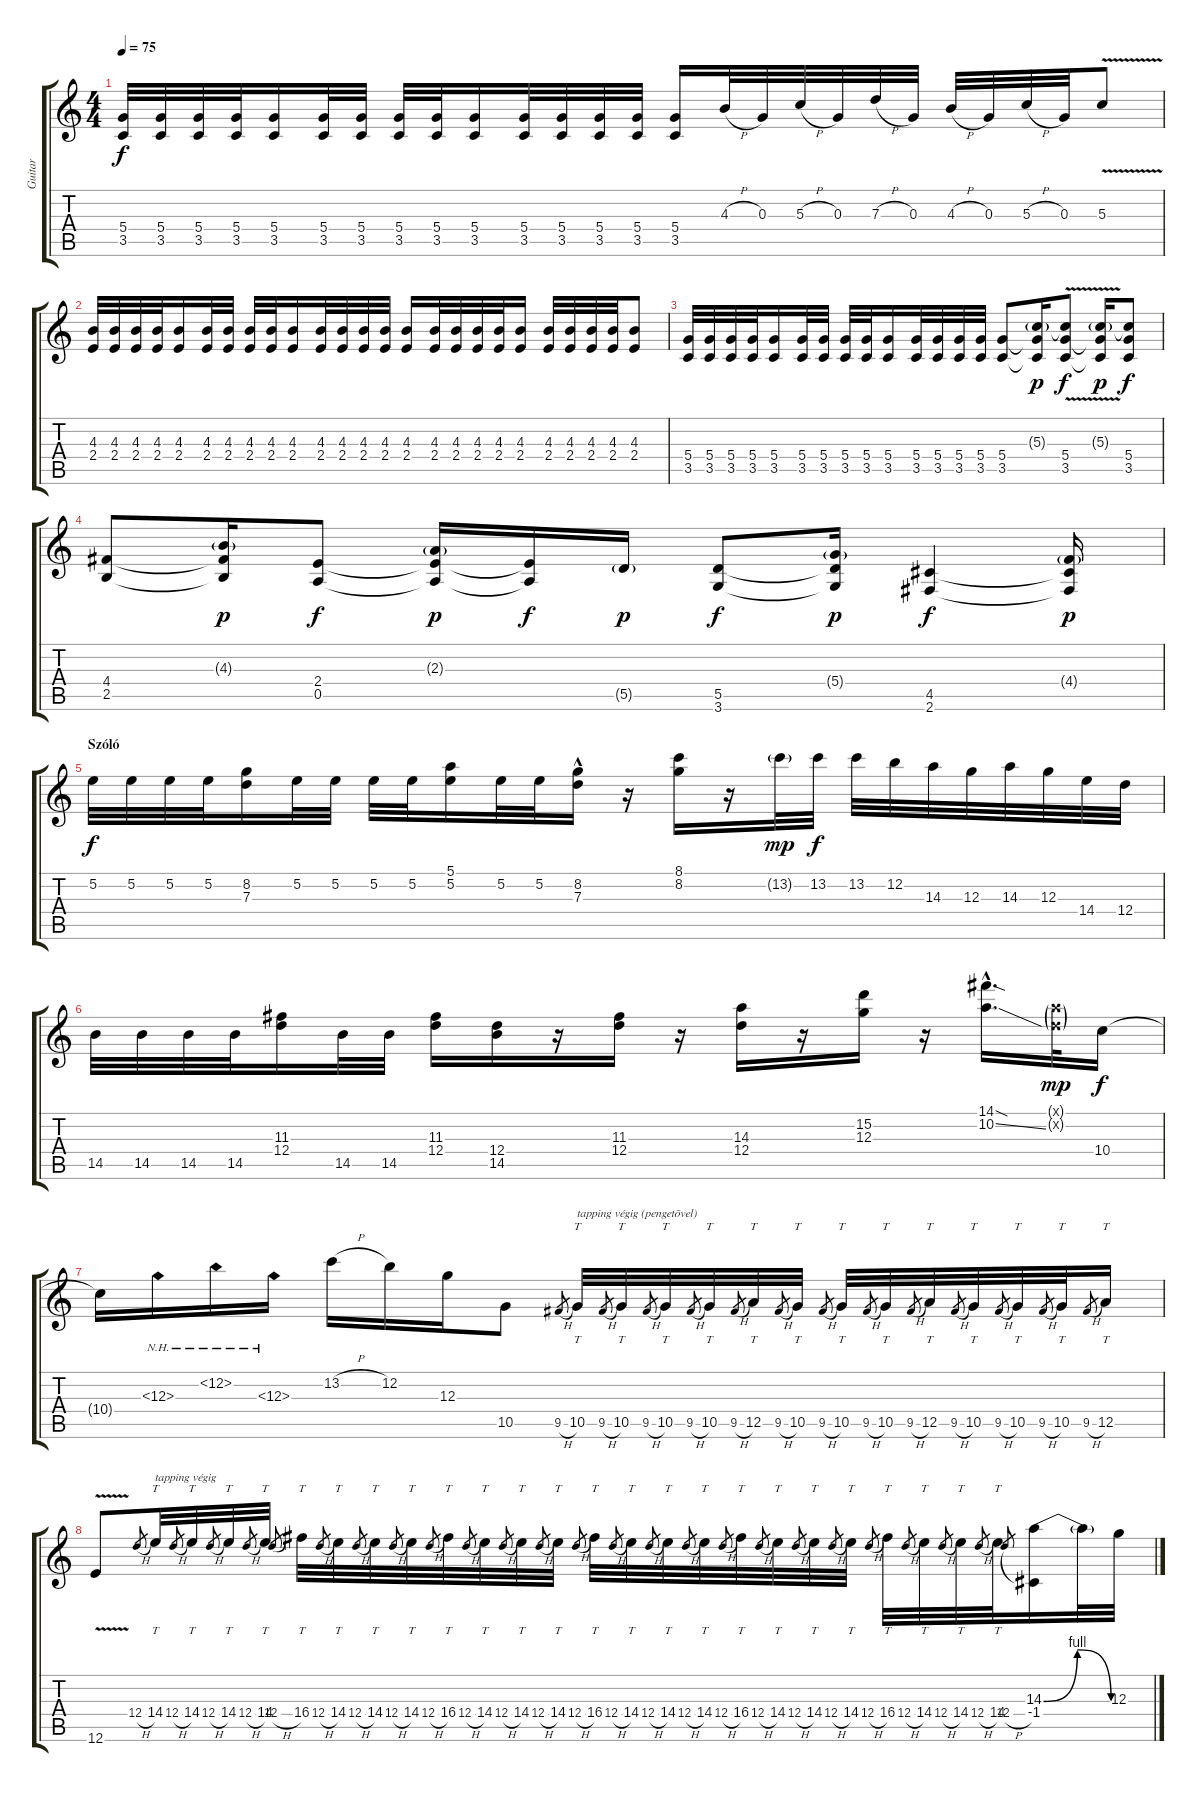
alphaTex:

\track ("Guitar" "Guitar") {instrument overdrivenguitar}
\staff {score tabs}
\tuning (E4 B3 G3 D3 A2 E2) {hide}
\ts (4 4)
\tempo 75
\clef g2
\ks c
(5.4 3.5).32{dy f} (5.4 3.5).32 (5.4 3.5).32 (5.4 3.5).32 (5.4 3.5).16 (5.4 3.5).32 (5.4 3.5).32 (5.4 3.5).32 (5.4 3.5).32 (5.4 3.5).16 (5.4 3.5).32 (5.4 3.5).32 (5.4 3.5).32 (5.4 3.5).32 (5.4 3.5).16 4.3{h}.32 0.3.32 5.3{h}.32 0.3.32 7.3{h}.32 0.3.32 4.3{h}.32 0.3.32 5.3{h}.32 0.3.32 5.3{v}.8 |
(4.3 2.4).32 (4.3 2.4).32 (4.3 2.4).32 (4.3 2.4).32 (4.3 2.4).16 (4.3 2.4).32 (4.3 2.4).32 (4.3 2.4).32 (4.3 2.4).32 (4.3 2.4).16 (4.3 2.4).32 (4.3 2.4).32 (4.3 2.4).32 (4.3 2.4).32 (4.3 2.4).16 (4.3 2.4).32 (4.3 2.4).32 (4.3 2.4).32 (4.3 2.4).32 (4.3 2.4).16 (4.3 2.4).32 (4.3 2.4).32 (4.3 2.4).32 (4.3 2.4).32 (4.3 2.4).8 |
(5.4 3.5).32 (5.4 3.5).32 (5.4 3.5).32 (5.4 3.5).32 (5.4 3.5).16 (5.4 3.5).32 (5.4 3.5).32 (5.4 3.5).32 (5.4 3.5).32 (5.4 3.5).16 (5.4 3.5).32 (5.4 3.5).32 (5.4 3.5).32 (5.4 3.5).32 (5.4 3.5).8 (5.3{g} 5.4{t} 3.5{t}).16{dy p} (5.3{v t} 5.4{v} 3.5{v}).8{dy f} (5.3{g} 5.4{t} 3.5{t}).16{dy p} (5.3{t} 5.4 3.5).8{dy f} |
(4.4 2.5).8 (4.3{g} 4.4{t} 2.5{t}).16{dy p} (2.4 0.5).8{dy f} (2.3{g} 2.4{t} 0.5{t}).16{dy p} (2.4{t} 0.5{t}).16{dy f} 5.5{g}.16{dy p} (5.5 3.6).8{dy f} (5.4{g} 5.5{t} 3.6{t}).16{dy p} (4.5 2.6).4{dy f} (4.4{g} 4.5{t} 2.6{t}).16{dy p} |
\section ("" "Szóló")
5.2.32{dy f volume 16} 5.2.32 5.2.32 5.2.32 (8.2 7.3).16 5.2.32 5.2.32 5.2.32 5.2.32 (5.1 5.2).16 5.2.32 5.2.32 (8.2{hac} 7.3{hac}).16 r.16 (8.1 8.2).16 r.16 13.2{g}.32{dy mp} 13.2.32{dy f} 13.2.32 12.2.32 14.3.32 12.3.32 14.3.32 12.3.32 14.4.32 12.4.32 |
14.5.32 14.5.32 14.5.32 14.5.32 (11.3 12.4).16 14.5.32 14.5.32 (11.3 12.4).16 (12.4 14.5).16 r.16 (11.3 12.4).16 r.16 (14.3 12.4).16 r.16 (15.2 12.3).16 r.16 (14.1{sod hac} 10.2{ss hac}).16{d} (5.1{g x} 3.2{g x}).32{dy mp} 10.4.16{dy f} |
10.4{t}.16 12.3{nh}.16 12.2{nh}.16 12.3{nh}.16 13.2{h}.16 12.2.16 12.3.16 10.5.8 9.5{h}.8{gr} 10.5.32{tt txt "tapping végig (pengetõvel)"} 9.5{h}.8{gr} 10.5.32{tt} 9.5{h}.8{gr} 10.5.32{tt} 9.5{h}.8{gr} 10.5.32{tt} 9.5{h}.8{gr} 12.5.32{tt} 9.5{h}.8{gr} 10.5.32{tt} 9.5{h}.8{gr} 10.5.32{tt} 9.5{h}.8{gr} 10.5.32{tt} 9.5{h}.8{gr} 12.5.32{tt} 9.5{h}.8{gr} 10.5.32{tt} 9.5{h}.8{gr} 10.5.32{tt} 9.5{h}.8{gr} 10.5.32{tt} 9.5{h}.8{gr} 12.5.16{tt} |
12.6{v}.8 12.4{h}.8{gr} 14.4.32{tt txt "tapping végig"} 12.4{h}.8{gr} 14.4.32{tt} 12.4{h}.8{gr} 14.4.32{tt} 12.4{h}.8{gr} 14.4.32{tt} 12.4{h}.8{gr} 16.4.32{tt} 12.4{h}.8{gr} 14.4.32{tt} 12.4{h}.8{gr} 14.4.32{tt} 12.4{h}.8{gr} 14.4.32{tt} 12.4{h}.8{gr} 16.4.32{tt} 12.4{h}.8{gr} 14.4.32{tt} 12.4{h}.8{gr} 14.4.32{tt} 12.4{h}.8{gr} 14.4.32{tt} 12.4{h}.8{gr} 16.4.32{tt} 12.4{h}.8{gr} 14.4.32{tt} 12.4{h}.8{gr} 14.4.32{tt} 12.4{h}.8{gr} 14.4.32{tt} 12.4{h}.8{gr} 16.4.32{tt} 12.4{h}.8{gr} 14.4.32{tt} 12.4{h}.8{gr} 14.4.32{tt} 12.4{h}.8{gr} 14.4.32{tt} 12.4{h}.8{gr} 16.4.32{tt} 12.4{h}.8{gr} 14.4.32{tt} 12.4{h}.8{gr} 14.4.32{tt} 12.4{h}.8{gr} 14.4.32{tt} 12.4{h}.8{gr} (14.3{be (bendrelease 0 0 15 4 40 4 60 0)} -1.4).16 14.3{t}.32 12.3.32
